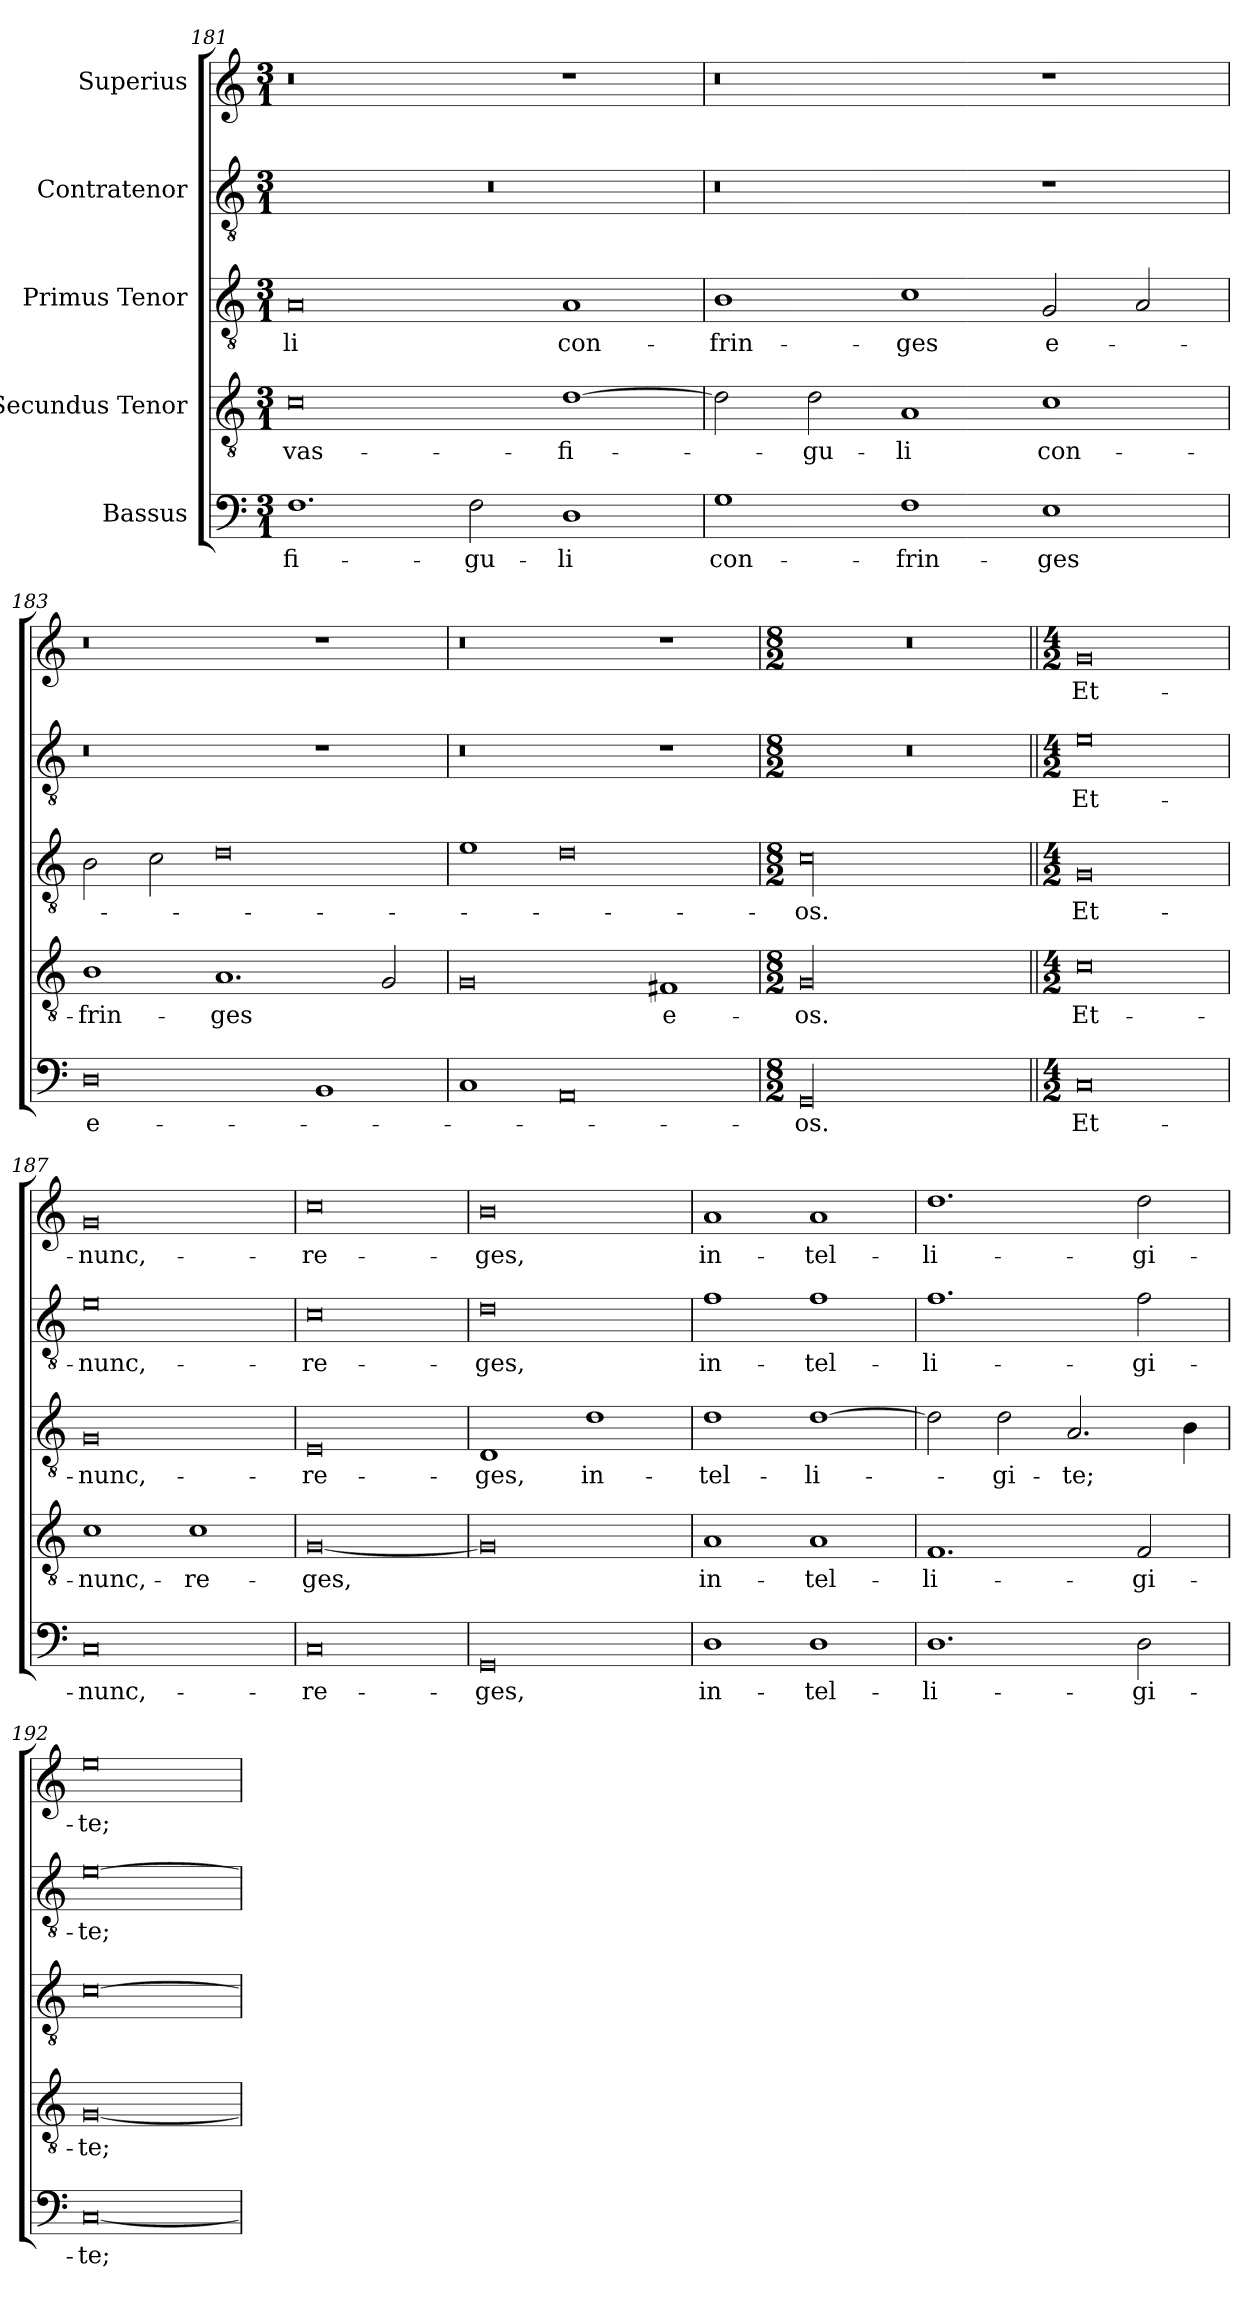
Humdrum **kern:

**kern	**text	**kern	**text	**kern	**text	**kern	**text	**kern	**text
*part5	*part5	*part4	*part4	*part3	*part3	*part2	*part2	*part1	*part1
*staff5	*staff5	*staff4	*staff4	*staff3	*staff3	*staff2	*staff2	*staff1	*staff1
*I"Bassus	*	*I"Secundus Tenor	*	*I"Primus Tenor	*	*I"Contratenor	*	*I"Superius	*
*clefF4	*	*clefGv2	*	*clefGv2	*	*clefGv2	*	*clefG2	*
*k[]	*	*k[]	*	*k[]	*	*k[]	*	*k[]	*
*C:	*	*C:	*	*C:	*	*C:	*	*C:	*
*M3/1	*	*M3/1	*	*M3/1	*	*M3/1	*	*M3/1	*
=181	=181	=181	=181	=181	=181	=181	=181	=181	=181
1.F\	fi-	0c\	vas-	0A/	-li	0.r	.	0r	.
2F\	-gu-	.	.	.	.	.	.	.	.
1D\	-li	[1d\	fi-	1A/	con-	.	.	1r	.
!!LO:PB:g=z
=182	=182	=182	=182	=182	=182	=182	=182	=182	=182
1G\	con-	2d\]	.	1B\	-frin-	0r	.	0r	.
.	.	2d\	-gu-	.	.	.	.	.	.
1F\	-frin-	1A/	-li	1c\	-ges	.	.	.	.
1E\	-ges	1c\	con-	2G/	e-	1r	.	1r	.
.	.	.	.	2A/	.	.	.	.	.
=183	=183	=183	=183	=183	=183	=183	=183	=183	=183
0D\	e-	1B\	-frin-	2B\	.	0r	.	0r	.
.	.	.	.	2c\	.	.	.	.	.
.	.	1.A/	-ges	0d\	.	.	.	.	.
1BB/	.	.	.	.	.	1r	.	1r	.
.	.	2G/	.	.	.	.	.	.	.
=184	=184	=184	=184	=184	=184	=184	=184	=184	=184
1C/	.	0G/	.	1e\	.	0r	.	0r	.
0AA/	.	.	.	0d\	.	.	.	.	.
.	.	1F#Xi/	e-	.	.	1r	.	1r	.
=185	=185	=185	=185	=185	=185	=185	=185	=185	=185
*M8/2	*	*M8/2	*	*M8/2	*	*M8/2	*	*M8/2	*
00GG/	-os.	00G/	-os.	00c\	-os.	00r	.	00r	.
=186||	=186||	=186||	=186||	=186||	=186||	=186||	=186||	=186||	=186||
*M4/2	*	*M4/2	*	*M4/2	*	*M4/2	*	*M4/2	*
0C/	Et-	0c\	Et-	0G/	Et-	0e\	Et-	0g/	Et-
=187	=187	=187	=187	=187	=187	=187	=187	=187	=187
0C/	nunc,-	1c\	nunc,-	0G/	nunc,-	0e\	nunc,-	0g/	nunc,-
.	.	1c\	re-	.	.	.	.	.	.
!!LO:LB:g=z
=188	=188	=188	=188	=188	=188	=188	=188	=188	=188
0C/	re-	[0G/	-ges,	0E/	re-	0c\	re-	0cc\	re-
=189	=189	=189	=189	=189	=189	=189	=189	=189	=189
0GG/	-ges,	0G/]	.	1D/	-ges,	0d\	-ges,	0b\	-ges,
.	.	.	.	1d\	in-	.	.	.	.
=190	=190	=190	=190	=190	=190	=190	=190	=190	=190
1D\	in-	1A/	in-	1d\	-tel-	1f\	in-	1a/	in-
1D\	-tel-	1A/	-tel-	[1d\	-li-	1f\	-tel-	1a/	-tel-
=191	=191	=191	=191	=191	=191	=191	=191	=191	=191
1.D\	-li-	1.F/	-li-	2d\]	.	1.f\	-li-	1.dd\	-li-
.	.	.	.	2d\	-gi-	.	.	.	.
.	.	.	.	2.A/	-te;	.	.	.	.
2D\	-gi-	2F/	-gi-	.	.	2f\	-gi-	2dd\	-gi-
.	.	.	.	4B\	.	.	.	.	.
=192	=192	=192	=192	=192	=192	=192	=192	=192	=192
[0C/	-te;	[0G/	-te;	[0c\	.	[0e\	-te;	0ee\	-te;
=	=	=	=	=	=	=	=	=	=
*-	*-	*-	*-	*-	*-	*-	*-	*-	*-
